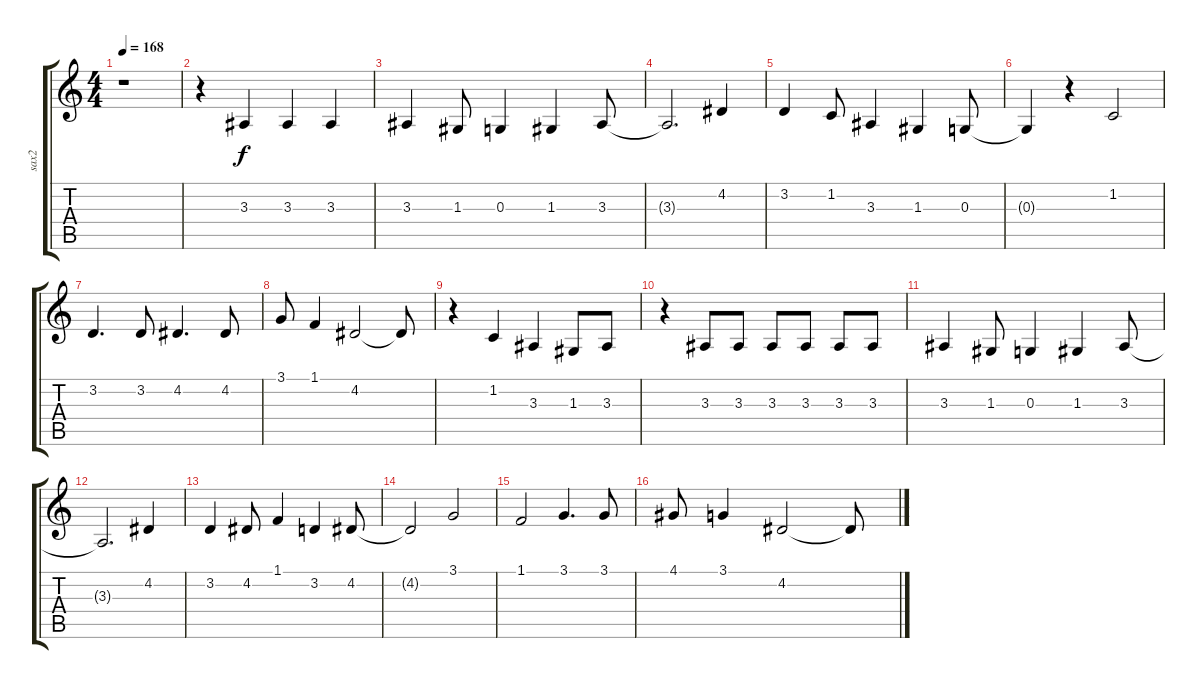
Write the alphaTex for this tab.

\track ("sax2" "sax2") {instrument altosax}
\staff {score tabs}
\tuning (E4 B3 G3 D3 A2 E2) {hide}
\ts (4 4)
\tempo 168
\clef g2
\ks c
r.1{dy f} |
r.4 3.3.4 3.3.4 3.3.4 |
3.3.4 1.3.8 0.3.4 1.3.4 3.3.8 |
3.3{t}.2{d} 4.2.4 |
3.2.4 1.2.8 3.3.4 1.3.4 0.3.8 |
0.3{t}.4 r.4 1.2.2 |
3.2.4{d} 3.2.8 4.2.4{d} 4.2.8 |
3.1.8 1.1.4 4.2.2 4.2{t}.8 |
r.4 1.2.4 3.3.4 1.3.8 3.3.8 |
r.4 3.3.8 3.3.8 3.3.8 3.3.8 3.3.8 3.3.8 |
3.3.4 1.3.8 0.3.4 1.3.4 3.3.8 |
3.3{t}.2{d} 4.2.4 |
3.2.4 4.2.8 1.1.4 3.2.4 4.2.8 |
4.2{t}.2 3.1.2 |
1.1.2 3.1.4{d} 3.1.8 |
4.1.8 3.1.4 4.2.2 4.2{t}.8
